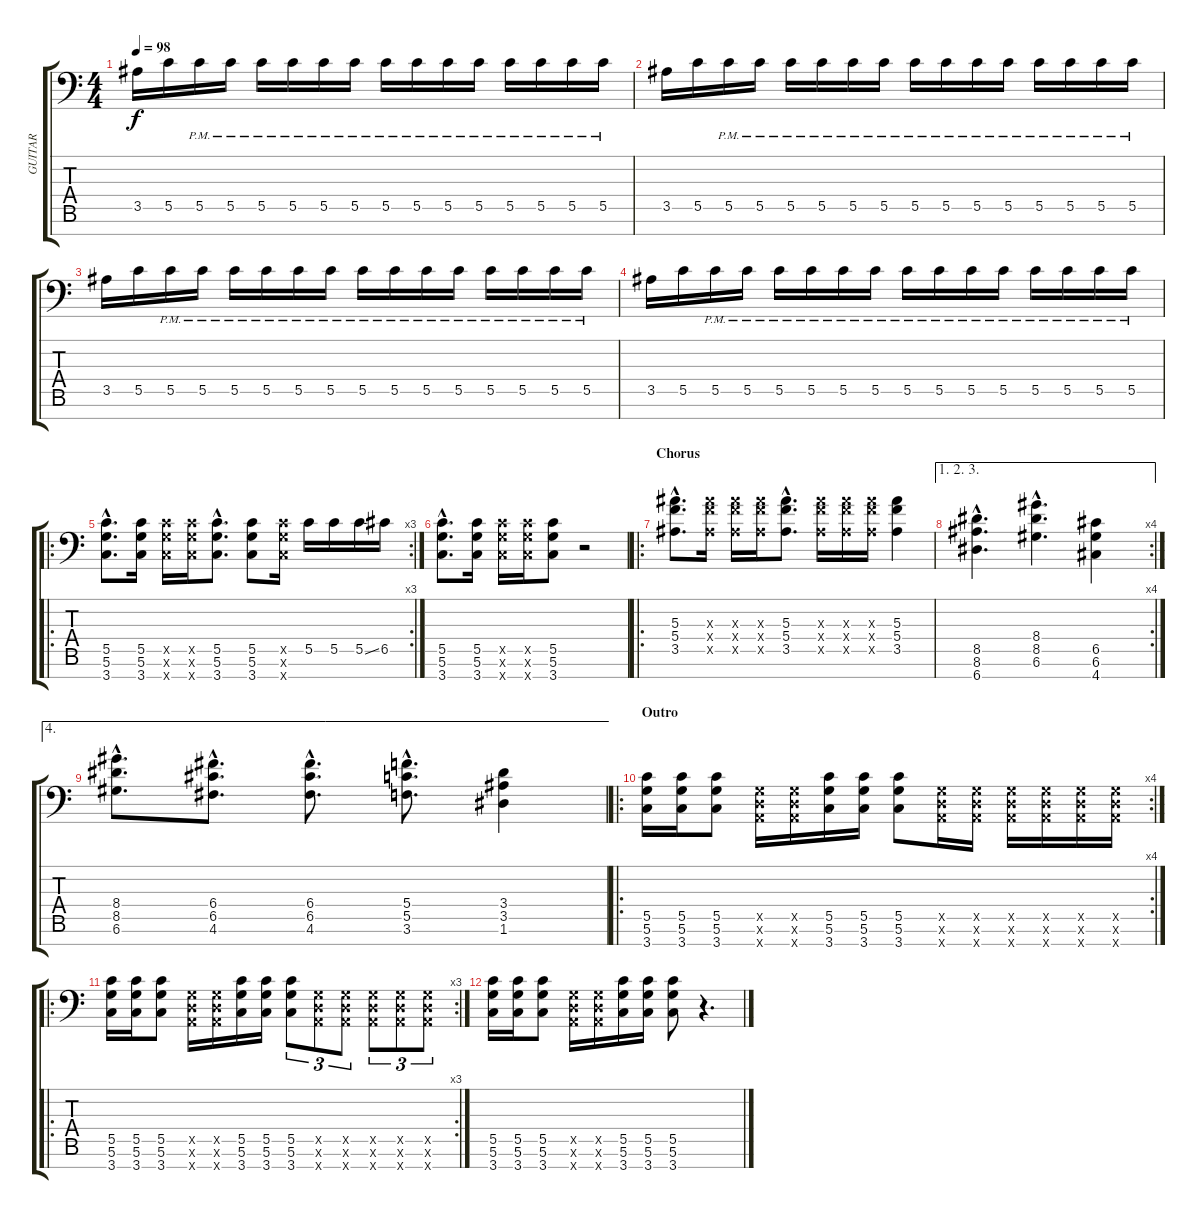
\track ("GUITAR" "GUITAR") {instrument distortionguitar}
\staff {score tabs}
\tuning (D4 A3 F3 C3 G2 D2 A1) {hide}
\ts (4 4)
\tempo 98
\clef f4
\ks c
3.5.16{dy f} 5.5.16 5.5{pm}.16 5.5{pm}.16 5.5{pm}.16 5.5{pm}.16 5.5{pm}.16 5.5{pm}.16 5.5{pm}.16 5.5{pm}.16 5.5{pm}.16 5.5{pm}.16 5.5{pm}.16 5.5{pm}.16 5.5{pm}.16 5.5{pm}.16 |
3.5.16 5.5.16 5.5{pm}.16 5.5{pm}.16 5.5{pm}.16 5.5{pm}.16 5.5{pm}.16 5.5{pm}.16 5.5{pm}.16 5.5{pm}.16 5.5{pm}.16 5.5{pm}.16 5.5{pm}.16 5.5{pm}.16 5.5{pm}.16 5.5{pm}.16 |
3.5.16 5.5.16 5.5{pm}.16 5.5{pm}.16 5.5{pm}.16 5.5{pm}.16 5.5{pm}.16 5.5{pm}.16 5.5{pm}.16 5.5{pm}.16 5.5{pm}.16 5.5{pm}.16 5.5{pm}.16 5.5{pm}.16 5.5{pm}.16 5.5{pm}.16 |
3.5.16 5.5.16 5.5{pm}.16 5.5{pm}.16 5.5{pm}.16 5.5{pm}.16 5.5{pm}.16 5.5{pm}.16 5.5{pm}.16 5.5{pm}.16 5.5{pm}.16 5.5{pm}.16 5.5{pm}.16 5.5{pm}.16 5.5{pm}.16 5.5{pm}.16 |
\ro
\rc 3
(5.5{hac} 5.6{hac} 3.7{hac}).8{d} (5.5 5.6 3.7).16 (5.5{x} 5.6{x} 3.7{x}).16 (5.5{x} 5.6{x} 3.7{x}).16 (5.5{hac} 5.6{hac} 3.7{hac}).8{d} (5.5 5.6 3.7).8 (5.5{x} 5.6{x} 3.7{x}).16 5.5.16 5.5.16 5.5{ss}.16 6.5.16 |
(5.5{hac} 5.6{hac} 3.7{hac}).8{d} (5.5 5.6 3.7).16 (5.5{x} 5.6{x} 3.7{x}).16 (5.5{x} 5.6{x} 3.7{x}).16 (5.5 5.6 3.7).8 r.2 |
\ro
\section ("" "Chorus")
(5.3{hac} 5.4{hac} 3.5{hac}).8{d} (5.3{x} 5.4{x} 3.5{x}).16 (5.3{x} 5.4{x} 3.5{x}).16 (5.3{x} 5.4{x} 3.5{x}).16 (5.3{hac} 5.4{hac} 3.5{hac}).8{d} (5.3{x} 5.4{x} 3.5{x}).16 (5.3{x} 5.4{x} 3.5{x}).16 (5.3{x} 5.4{x} 3.5{x}).16 (5.3 5.4 3.5).4 |
\ae (1 2 3)
\rc 4
(8.5{hac} 8.6{hac} 6.7{hac}).4{d} (8.4{hac} 8.5{hac} 6.6{hac}).4{d} (6.5 6.6 4.7).4 |
\ae 4
(8.4{hac} 8.5{hac} 6.6{hac}).8{d} (6.4{hac} 6.5{hac} 4.6{hac}).8{d} (6.4{hac} 6.5{hac} 4.6{hac}).8{d} (5.4{hac} 5.5{hac} 3.6{hac}).8{d} (3.4 3.5 1.6).4 |
\ro
\rc 4
\section ("" "Outro")
(5.5 5.6 3.7).16 (5.5 5.6 3.7).16 (5.5 5.6 3.7).8 (0.5{x} 0.6{x} 0.7{x}).16 (0.5{x} 0.6{x} 0.7{x}).16 (5.5 5.6 3.7).16 (5.5 5.6 3.7).16 (5.5 5.6 3.7).8 (0.5{x} 0.6{x} 0.7{x}).16 (0.5{x} 0.6{x} 0.7{x}).16 (0.5{x} 0.6{x} 0.7{x}).16 (0.5{x} 0.6{x} 0.7{x}).16 (0.5{x} 0.6{x} 0.7{x}).16 (0.5{x} 0.6{x} 0.7{x}).16 |
\ro
\rc 3
(5.5 5.6 3.7).16 (5.5 5.6 3.7).16 (5.5 5.6 3.7).8 (0.5{x} 0.6{x} 0.7{x}).16 (0.5{x} 0.6{x} 0.7{x}).16 (5.5 5.6 3.7).16 (5.5 5.6 3.7).16 (5.5 5.6 3.7).8{tu (3 2)} (0.5{x} 0.6{x} 0.7{x}).8{tu (3 2)} (0.5{x} 0.6{x} 0.7{x}).8{tu (3 2)} (0.5{x} 0.6{x} 0.7{x}).8{tu (3 2)} (0.5{x} 0.6{x} 0.7{x}).8{tu (3 2)} (0.5{x} 0.6{x} 0.7{x}).8{tu (3 2)} |
(5.5 5.6 3.7).16 (5.5 5.6 3.7).16 (5.5 5.6 3.7).8 (0.5{x} 0.6{x} 0.7{x}).16 (0.5{x} 0.6{x} 0.7{x}).16 (5.5 5.6 3.7).16 (5.5 5.6 3.7).16 (5.5 5.6 3.7).8 r.4{d}
